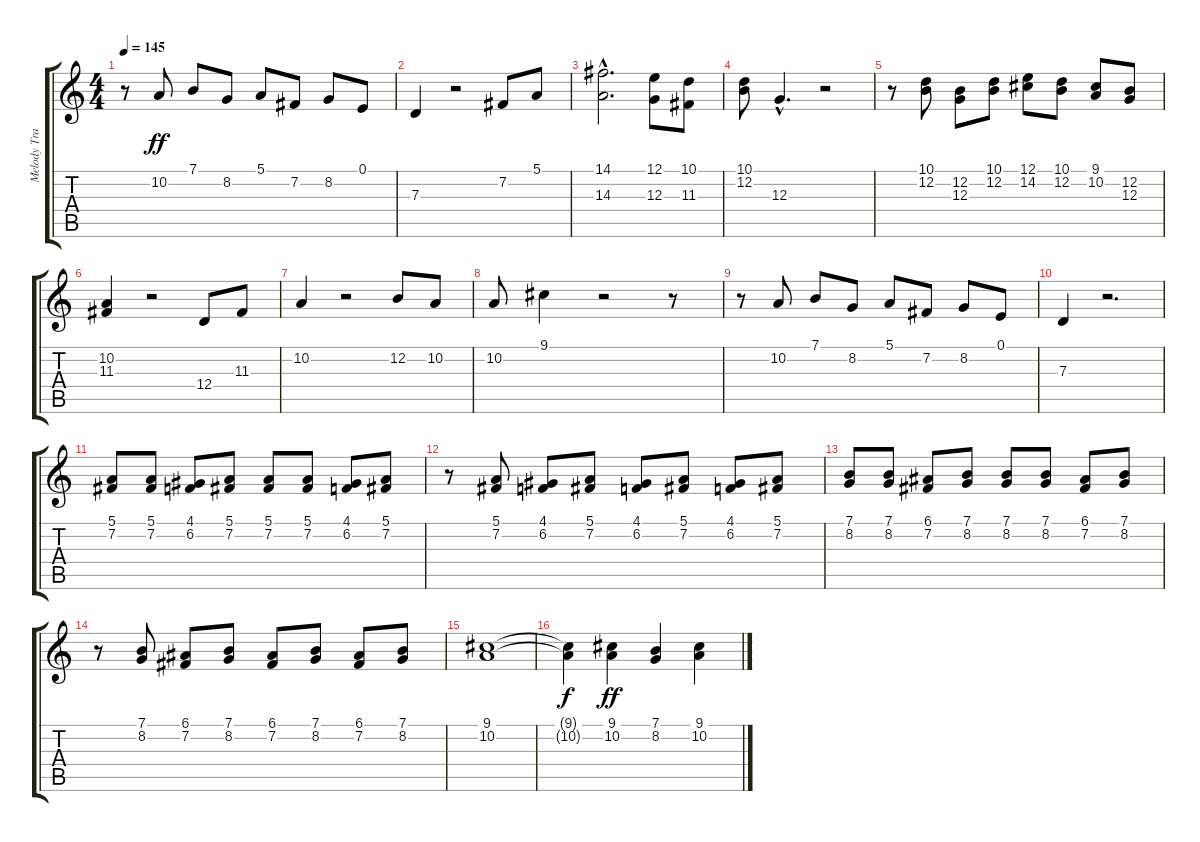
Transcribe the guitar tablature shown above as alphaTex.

\track ("Melody Track" "Melody Tra") {instrument lead2sawtooth}
\staff {score tabs}
\tuning (E4 B3 G3 D3 A2 E2) {hide}
\ts (4 4)
\tempo 145
\clef g2
\ks c
r.8{dy ff} 10.2.8 7.1.8 8.2.8 5.1.8 7.2.8 8.2.8 0.1.8 |
7.3.4 r.2 7.2.8 5.1.8 |
(14.1{hac} 14.3{hac}).2{d} (12.1 12.3).8 (10.1 11.3).8 |
(10.1 12.2).8 12.3{hac}.4{d} r.2 |
r.8 (10.1 12.2).8 (12.2 12.3).8 (10.1 12.2).8 (12.1 14.2).8 (10.1 12.2).8 (9.1 10.2).8 (12.2 12.3).8 |
(10.2 11.3).4 r.2 12.4.8 11.3.8 |
10.2.4 r.2 12.2.8 10.2.8 |
10.2.8 9.1.4 r.2 r.8 |
r.8 10.2.8 7.1.8 8.2.8 5.1.8 7.2.8 8.2.8 0.1.8 |
7.3.4 r.2{d} |
(5.1 7.2).8 (5.1 7.2).8 (4.1 6.2).8 (5.1 7.2).8 (5.1 7.2).8 (5.1 7.2).8 (4.1 6.2).8 (5.1 7.2).8 |
r.8 (5.1 7.2).8 (4.1 6.2).8 (5.1 7.2).8 (4.1 6.2).8 (5.1 7.2).8 (4.1 6.2).8 (5.1 7.2).8 |
(7.1 8.2).8 (7.1 8.2).8 (6.1 7.2).8 (7.1 8.2).8 (7.1 8.2).8 (7.1 8.2).8 (6.1 7.2).8 (7.1 8.2).8 |
r.8 (7.1 8.2).8 (6.1 7.2).8 (7.1 8.2).8 (6.1 7.2).8 (7.1 8.2).8 (6.1 7.2).8 (7.1 8.2).8 |
(9.1 10.2).1 |
(9.1{t} 10.2{t}).4{dy f} (9.1 10.2).4{dy ff} (7.1 8.2).4 (9.1 10.2).4
